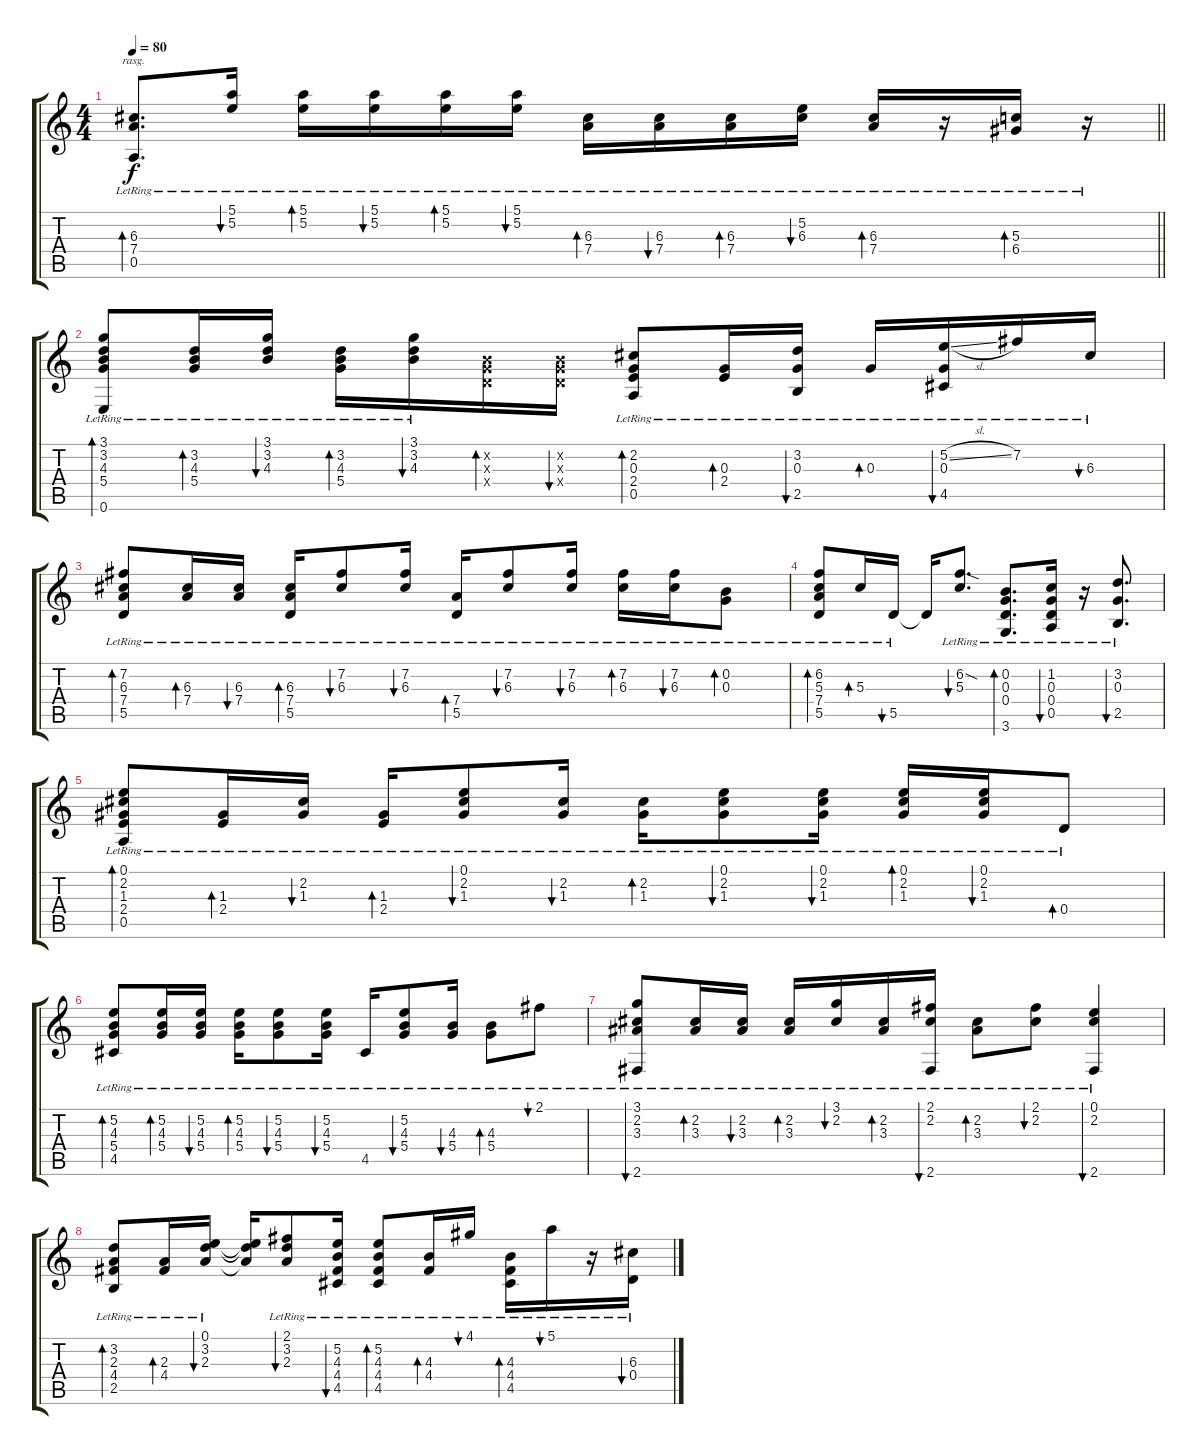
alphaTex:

\track "" {instrument acousticguitarsteel}
\staff {score tabs}
\tuning (E4 B3 G3 D3 A2 E2) {hide}
\ts (4 4)
\tempo 80
\clef g2
\barLineRight lightlight
\ks c
(6.3{lr} 7.4{lr} 0.5{lr}).8{d bd 60 rasg ii dy f} (5.1{lr} 5.2{lr}).16{bu 120} (5.1{lr} 5.2{lr}).16{bd 120} (5.1{lr} 5.2{lr}).16{bu 120} (5.1{lr} 5.2{lr}).16{bd 120} (5.1{lr} 5.2{lr}).16{bu 120} (6.3{lr} 7.4{lr}).16{bd 120} (6.3{lr} 7.4{lr}).16{bu 120} (6.3{lr} 7.4{lr}).16{bd 120} (5.2{lr} 6.3{lr}).16{bu 120} (6.3{lr} 7.4{lr}).16{bd 120} r.16 (5.3{lr} 6.4{lr}).16{bd 120} r.16 |
(3.1{lr} 3.2{lr} 4.3{lr} 5.4{lr} 0.6{lr}).8{bd 60} (3.2{lr} 4.3{lr} 5.4{lr}).16{bd 60} (3.1{lr} 3.2{lr} 4.3{lr}).16{bu 60} (3.2{lr} 4.3{lr} 5.4{lr}).16{bd 60} (3.1{lr} 3.2{lr} 4.3{lr}).16{bu 60} (0.2{x} 0.3{x} 0.4{x}).16{bd 60} (0.2{x} 0.3{x} 0.4{x}).16{bu 60} (2.2{lr} 0.3{lr} 2.4{lr} 0.5{lr}).8{bd 60} (0.3{lr} 2.4{lr}).16{bd 60} (3.2{lr} 0.3{lr} 2.5{lr}).16{bu 60} 0.3{lr}.16{bd 60} (5.2{sl lr} 0.3{lr} 4.5{lr}).16{bu 60} 7.2{lr}.16 6.3{lr}.16{bu 60} |
(7.2{lr} 6.3{lr} 7.4{lr} 5.5{lr}).8{bd 60} (6.3{lr} 7.4{lr}).16{bd 60} (6.3{lr} 7.4{lr}).16{bu 60} (6.3{lr} 7.4{lr} 5.5{lr}).16{bd 60} (7.2{lr} 6.3{lr}).8{bu 60} (7.2{lr} 6.3{lr}).16{bu 60} (7.4{lr} 5.5{lr}).16{bd 60} (7.2{lr} 6.3{lr}).8{bu 60} (7.2{lr} 6.3{lr}).16{bu 60} (7.2{lr} 6.3{lr}).16{bd 60} (7.2{lr} 6.3{lr}).16{bu 60} (0.2{lr} 0.3{lr}).8{bd 60} |
(6.2{lr} 5.3{lr} 7.4{lr} 5.5{lr}).8{bd 60} 5.3{lr}.16{bd 60} 5.5{lr}.16{bu 60} 5.5{t}.16 (6.2{sod lr} 5.3{lr}).8{d bu 60} (0.2{lr} 0.3{lr} 0.4{lr} 3.6{lr}).8{d bd 60} (1.2{lr} 0.3{lr} 0.4{lr} 0.5{lr}).16{bu 60} r.16 (3.2{lr} 0.3{lr} 2.5{lr}).8{d bu 60} |
(0.1{lr} 2.2{lr} 1.3{lr} 2.4{lr} 0.5{lr}).8{bd 60} (1.3{lr} 2.4{lr}).16{bd 60} (2.2{lr} 1.3{lr}).16{bu 60} (1.3{lr} 2.4{lr}).16{bd 60} (0.1{lr} 2.2{lr} 1.3{lr}).8{bu 60} (2.2{lr} 1.3{lr}).16{bu 60} (2.2{lr} 1.3{lr}).16{bd 60} (0.1{lr} 2.2{lr} 1.3{lr}).8{bu 60} (0.1{lr} 2.2{lr} 1.3{lr}).16{bu 60} (0.1{lr} 2.2{lr} 1.3{lr}).16{bd 60} (0.1{lr} 2.2{lr} 1.3{lr}).16{bu 60} 0.4{lr}.8{bd 60} |
(5.2{lr} 4.3{lr} 5.4{lr} 4.5{lr}).8{bd 60} (5.2{lr} 4.3{lr} 5.4{lr}).16{bd 60} (5.2{lr} 4.3{lr} 5.4{lr}).16{bu 60} (5.2{lr} 4.3{lr} 5.4{lr}).16{bd 60} (5.2{lr} 4.3{lr} 5.4{lr}).8{bu 60} (5.2{lr} 4.3{lr} 5.4{lr}).16{bu 60} 4.5{lr}.16 (5.2{lr} 4.3{lr} 5.4{lr}).8{bu 60} (4.3{lr} 5.4{lr}).16{bu 60} (4.3{lr} 5.4{lr}).8{bd 60} 2.1{lr}.8{bu 60} |
(3.1{lr} 2.2{lr} 3.3{lr} 2.6{lr}).8{bu 60} (2.2{lr} 3.3{lr}).16{bd 60} (2.2{lr} 3.3{lr}).16{bu 60} (2.2{lr} 3.3{lr}).16{bd 60} (3.1{lr} 2.2{lr}).16{bu 60} (2.2{lr} 3.3{lr}).16{bd 60} (2.1{lr} 2.2{lr} 2.6{lr}).16{bu 60} (2.2{lr} 3.3{lr}).8{bd 60} (2.1{lr} 2.2{lr}).8{bu 60} (0.1{lr} 2.2{lr} 2.6{lr}).4{bu 60} |
(3.2{lr} 2.3{lr} 4.4{lr} 2.5{lr}).8{bd 60} (2.3{lr} 4.4{lr}).16{bd 60} (0.1{lr} 3.2{lr} 2.3{lr}).16{bu 60} (0.1{t} 3.2{t} 2.3{t}).16 (2.1{lr} 3.2{lr} 2.3{lr}).8{bu 60} (5.2{lr} 4.3{lr} 4.4{lr} 4.5{lr}).16{bu 60} (5.2{lr} 4.3{lr} 4.4{lr} 4.5{lr}).8{bd 60} (4.3{lr} 4.4{lr}).16{bd 60} 4.1{lr}.16{bu 60} (4.3{lr} 4.4{lr} 4.5{lr}).16{bd 60} 5.1{lr}.16{bu 60} r.16 (6.3{lr} 0.4{lr}).16{bu 60}
